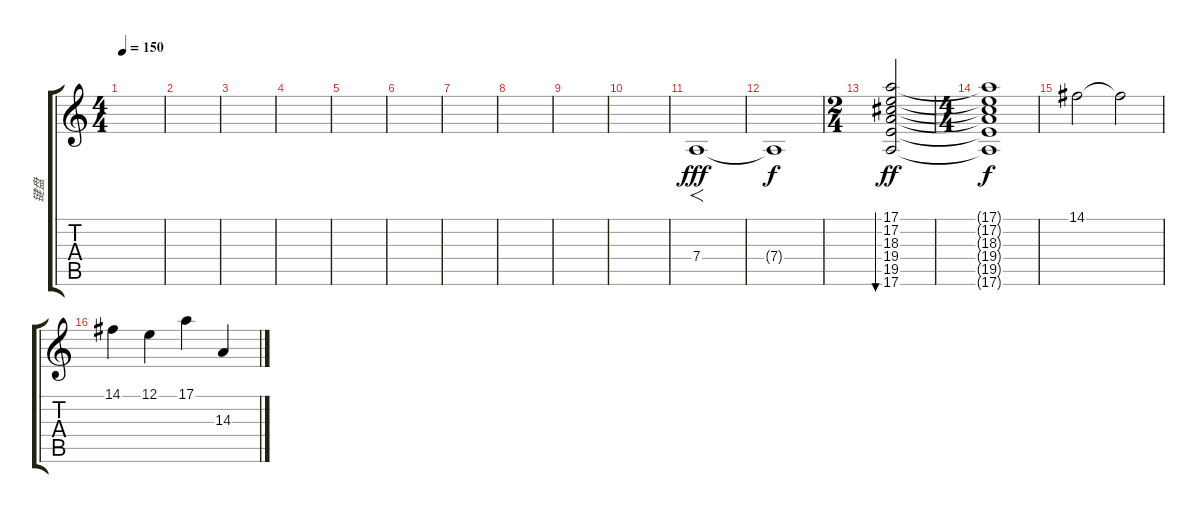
\track ("键盘" "键盘") {instrument synthstrings2}
\staff {score tabs}
\tuning (E4 B3 G3 D3 A2 E2) {hide}
\ts (4 4)
\tempo 150
\clef g2
\ks c
|
|
|
|
|
|
|
|
|
|
7.4.1{f dy fff} |
7.4{t}.1{dy f} |
\ts (2 4)
(17.1 17.2 18.3 19.4 19.5 17.6).2{bu 480 dy ff} |
\ts (4 4)
(17.1{t} 17.2{t} 18.3{t} 19.4{t} 19.5{t} 17.6{t}).1{dy f} |
14.1.2 14.1{t}.2 |
14.1.4 12.1.4 17.1.4 14.3.4
